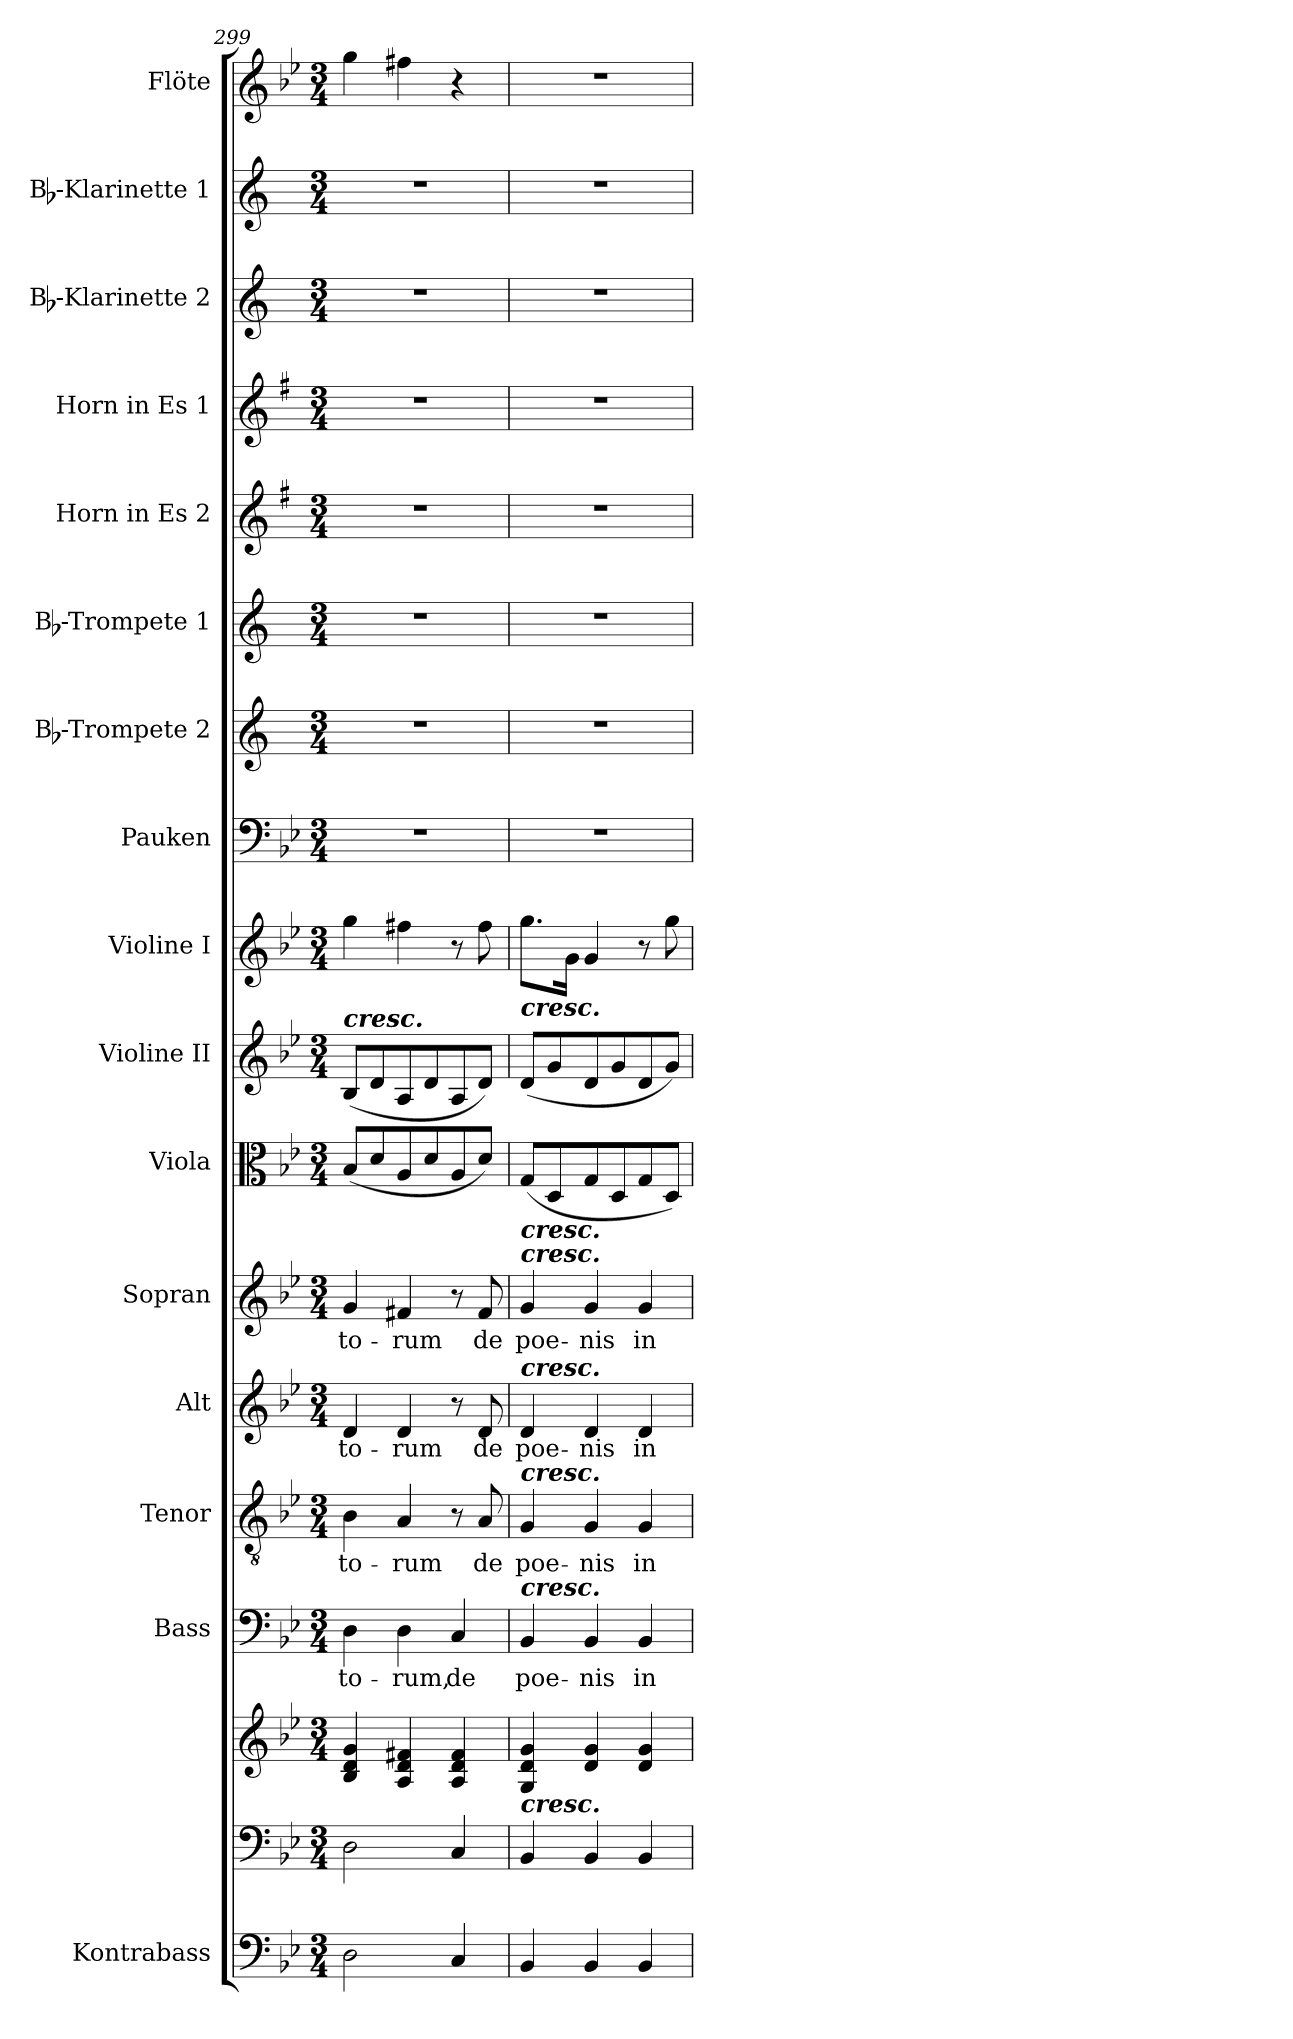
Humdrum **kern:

**kern	**kern	**kern	**kern	**text	**kern	**text	**kern	**text	**kern	**text	**kern	**kern	**kern	**kern	**kern	**kern	**kern	**kern	**kern	**kern	**kern
*part17	*part16	*part16	*part15	*part15	*part14	*part14	*part13	*part13	*part12	*part12	*part11	*part10	*part9	*part8	*part7	*part6	*part5	*part4	*part3	*part2	*part1
*staff18	*staff17	*staff16	*staff15	*staff15	*staff14	*staff14	*staff13	*staff13	*staff12	*staff12	*staff11	*staff10	*staff9	*staff8	*staff7	*staff6	*staff5	*staff4	*staff3	*staff2	*staff1
*I"Kontrabass	*	*	*I"Bass	*	*I"Tenor	*	*I"Alt	*	*I"Sopran	*	*I"Viola	*I"Violine II	*I"Violine I	*I"Pauken	*I"Bb-Trompete 2	*I"Bb-Trompete 1	*I"Horn in Es 2	*I"Horn in Es 1	*I"Bb-Klarinette 2	*I"Bb-Klarinette 1	*I"Flöte
*I'Kb.	*	*	*I'B.	*	*I'T.	*	*I'A.	*	*I'S.	*	*I'Vla.	*I'Vl. II	*I'Vl. I	*I'Pk.	*I'Bb Trp. 2	*I'Bb Trp. 1	*	*	*I'Bb Kl. 2	*I'Bb Kl. 1	*I'Fl.
*clefF4	*clefF4	*clefG2	*clefF4	*	*clefGv2	*	*clefG2	*	*clefG2	*	*clefC3	*clefG2	*clefG2	*clefF4	*clefG2	*clefG2	*clefG2	*clefG2	*clefG2	*clefG2	*clefG2
*ITrd7c12	*	*	*	*	*	*	*	*	*	*	*	*	*	*	*ITrd1c2	*ITrd1c2	*ITrd5c9	*ITrd5c9	*ITrd1c2	*ITrd1c2	*
*k[b-e-]	*k[b-e-]	*k[b-e-]	*k[b-e-]	*	*k[b-e-]	*	*k[b-e-]	*	*k[b-e-]	*	*k[b-e-]	*k[b-e-]	*k[b-e-]	*k[b-e-]	*k[b-e-]	*k[b-e-]	*k[b-e-]	*k[b-e-]	*k[b-e-]	*k[b-e-]	*k[b-e-]
*B-:	*B-:	*B-:	*B-:	*	*B-:	*	*B-:	*	*B-:	*	*B-:	*B-:	*B-:	*B-:	*B-:	*B-:	*B-:	*B-:	*B-:	*B-:	*B-:
*M3/4	*M3/4	*M3/4	*M3/4	*	*M3/4	*	*M3/4	*	*M3/4	*	*M3/4	*M3/4	*M3/4	*M3/4	*M3/4	*M3/4	*M3/4	*M3/4	*M3/4	*M3/4	*M3/4
=299	=299	=299	=299	=299	=299	=299	=299	=299	=299	=299	=299	=299	=299	=299	=299	=299	=299	=299	=299	=299	=299
!	!	!	!	!	!	!	!	!	!	!	!	!LO:TX:a:Bi:t=cresc.	!	!	!	!	!	!	!	!	!
!	!	!	!	!LO:LY:b	!	!LO:LY:b	!	!LO:LY:b	!	!LO:LY:b	!	!	!	!	!	!	!	!	!	!	!
2DD\	2D\	4B-/ 4d/ 4g/	4D\	-to-	4B-\	-to-	4d/	-to-	4g/	-to-	(<8B-/L	(<8B-/L	4gg\	2.r	2.r	2.r	2.r	2.r	2.r	2.r	4gg\
.	.	.	.	.	.	.	.	.	.	.	8d/	8d/	.	.	.	.	.	.	.	.	.
!	!	!	!	!LO:LY:b	!	!LO:LY:b	!	!LO:LY:b	!	!LO:LY:b	!	!	!	!	!	!	!	!	!	!	!
.	.	4A/ 4d/ 4f#X/	4D\	-rum,	4A/	-rum	4d/	-rum	4f#X/	-rum	8A/	8A/	4ff#X\	.	.	.	.	.	.	.	4ff#X\
.	.	.	.	.	.	.	.	.	.	.	8d/	8d/	.	.	.	.	.	.	.	.	.
!	!	!	!	!LO:LY:b	!	!	!	!	!	!	!	!	!	!	!	!	!	!	!	!	!
4CC/	4C/	4A/ 4d/ 4f#/	4C/	de	8r	.	8r	.	8r	.	8A/	8A/	8r	.	.	.	.	.	.	.	4r
!	!	!	!	!	!	!LO:LY:b	!	!LO:LY:b	!	!LO:LY:b	!	!	!	!	!	!	!	!	!	!	!
.	.	.	.	.	8A/	de	8d/	de	8f#/	de	8d/J)	8d/J)	8ff#\	.	.	.	.	.	.	.	.
=300	=300	=300	=300	=300	=300	=300	=300	=300	=300	=300	=300	=300	=300	=300	=300	=300	=300	=300	=300	=300	=300
!	!	!	!	!	!	!	!	!	!	!	!	!	!LO:TX:b:Bi:t=cresc.	!	!	!	!	!	!	!	!
!	!	!	!	!	!	!	!	!	!	!	!LO:TX:b:Bi:t=cresc.	!	!	!	!	!	!	!	!	!	!
!	!	!	!	!	!	!	!	!	!LO:TX:a:Bi:t=cresc.	!	!	!	!	!	!	!	!	!	!	!	!
!	!	!	!	!	!	!	!LO:TX:a:Bi:t=cresc.	!	!	!	!	!	!	!	!	!	!	!	!	!	!
!	!	!	!	!	!LO:TX:a:Bi:t=cresc.	!	!	!	!	!	!	!	!	!	!	!	!	!	!	!	!
!	!	!	!LO:TX:a:Bi:t=cresc.	!	!	!	!	!	!	!	!	!	!	!	!	!	!	!	!	!	!
!	!	!LO:TX:b:Bi:t=cresc.	!	!	!	!	!	!	!	!	!	!	!	!	!	!	!	!	!	!	!
!	!	!	!	!LO:LY:b	!	!LO:LY:b	!	!LO:LY:b	!	!LO:LY:b	!	!	!	!	!	!	!	!	!	!	!
4BBB-/	4BB-/	4G/ 4d/ 4g/	4BB-/	poe-	4G/	poe-	4d/	poe-	4g/	poe-	(<8G/L	(<8d/L	8.gg\L	2.r	2.r	2.r	2.r	2.r	2.r	2.r	2.r
.	.	.	.	.	.	.	.	.	.	.	8D/	8g/	.	.	.	.	.	.	.	.	.
.	.	.	.	.	.	.	.	.	.	.	.	.	16g\Jk	.	.	.	.	.	.	.	.
!	!	!	!	!LO:LY:b	!	!LO:LY:b	!	!LO:LY:b	!	!LO:LY:b	!	!	!	!	!	!	!	!	!	!	!
4BBB-/	4BB-/	4d/ 4g/	4BB-/	-nis	4G/	-nis	4d/	-nis	4g/	-nis	8G/	8d/	4g/	.	.	.	.	.	.	.	.
.	.	.	.	.	.	.	.	.	.	.	8D/	8g/	.	.	.	.	.	.	.	.	.
!	!	!	!	!LO:LY:b	!	!LO:LY:b	!	!LO:LY:b	!	!LO:LY:b	!	!	!	!	!	!	!	!	!	!	!
4BBB-/	4BB-/	4d/ 4g/	4BB-/	in-	4G/	in-	4d/	in-	4g/	in-	8G/	8d/	8r	.	.	.	.	.	.	.	.
.	.	.	.	.	.	.	.	.	.	.	8D/J)	8g/J)	8gg\	.	.	.	.	.	.	.	.
=	=	=	=	=	=	=	=	=	=	=	=	=	=	=	=	=	=	=	=	=	=
*-	*-	*-	*-	*-	*-	*-	*-	*-	*-	*-	*-	*-	*-	*-	*-	*-	*-	*-	*-	*-	*-
